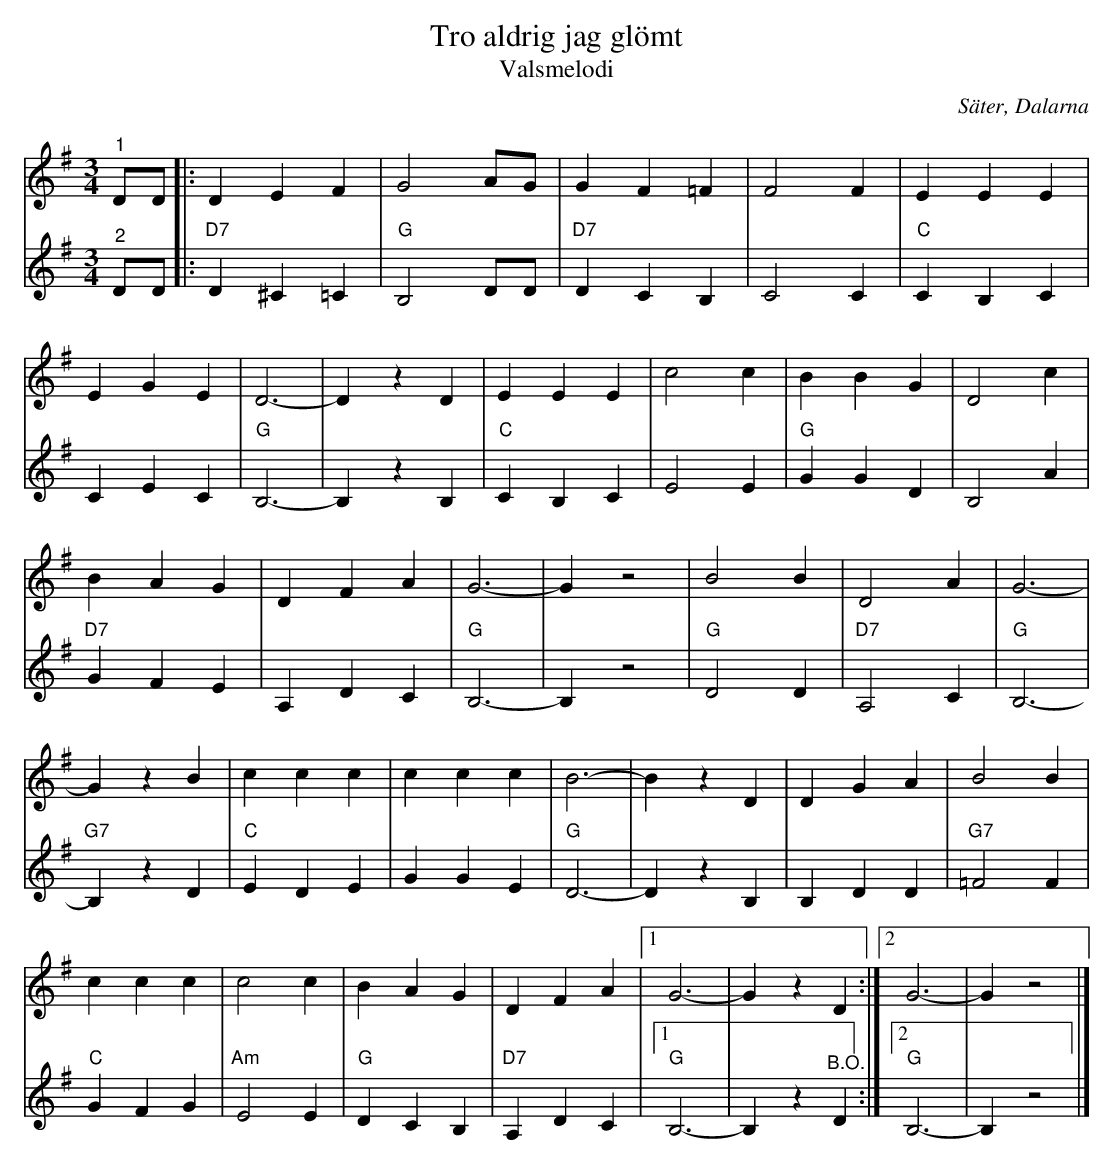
X:1
T:Tro aldrig jag glömt
T:Valsmelodi
O:Säter, Dalarna
L:1/4
M:3/4
K:G
V:1
"^1" D/D/ |: D E F | G2 A/G/ | G F =F | F2 F | E E E |
E G E | D3- | D z D | E E E | c2 c | B B G | D2 c |
B A G | D F A | G3- | G z2 | B2 B | D2 A | G3- |
G z B | c c c | c c c | B3- | B z D | D G A | B2 B |
c c c | c2 c | B A G | D F A |1 G3- | G z D :|2 G3- | G z2 |]
V:2
"^2" D/D/ |:"D7" D ^C =C |"G" B,2 D/D/ |"D7" D C B, | C2 C |"C" C B, C | C E C |"G" B,3- |
B, z B, |"C" C B, C | E2 E |"G" G G D | B,2 A |"D7" G F E | A, D C |"G" B,3- | B, z2 |
"G" D2 D |"D7"  A,2 C |"G"  B,3- |"G7" B, z D |"C" E D E | G G E |"G" D3- | D z B, | B, D D |
"G7" =F2 F |"C" G F G |"Am" E2 E |"G" D C B, |"D7" A, D C |1"G" B,3- | B, z"^B.O." D :|2 "G" B,3- | B, z2 |]
